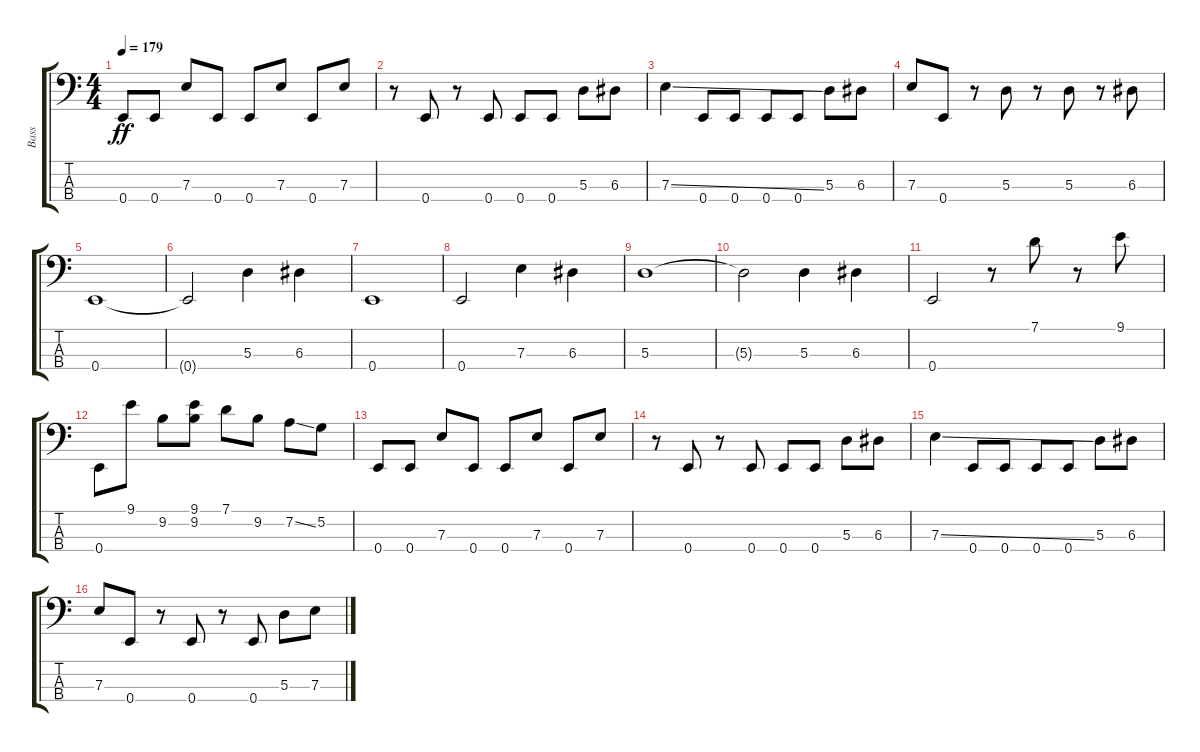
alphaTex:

\track ("Bass" "Bass") {instrument electricbassfinger}
\staff {score tabs}
\tuning (G2 D2 A1 E1) {hide}
\ts (4 4)
\tempo 179
\clef f4
\ks c
0.4.8{dy ff} 0.4.8 7.3.8 0.4.8 0.4.8 7.3.8 0.4.8 7.3.8 |
r.8 0.4.8 r.8 0.4.8 0.4.8 0.4.8 5.3.8 6.3.8 |
7.3{ss}.4 0.4.8 0.4.8 0.4.8 0.4.8 5.3.8 6.3.8 |
7.3.8 0.4.8 r.8 5.3.8 r.8 5.3.8 r.8 6.3.8 |
0.4.1 |
0.4{t}.2 5.3.4 6.3.4 |
0.4.1 |
0.4.2 7.3.4 6.3.4 |
5.3.1 |
5.3{t}.2 5.3.4 6.3.4 |
0.4.2 r.8 7.1.8 r.8 9.1.8 |
0.4.8 9.1.8 9.2.8 (9.1 9.2).8 7.1.8 9.2.8 7.2{ss}.8 5.2.8 |
0.4.8 0.4.8 7.3.8 0.4.8 0.4.8 7.3.8 0.4.8 7.3.8 |
r.8 0.4.8 r.8 0.4.8 0.4.8 0.4.8 5.3.8 6.3.8 |
7.3{ss}.4 0.4.8 0.4.8 0.4.8 0.4.8 5.3.8 6.3.8 |
7.3.8 0.4.8 r.8 0.4.8 r.8 0.4.8 5.3.8 7.3.8
